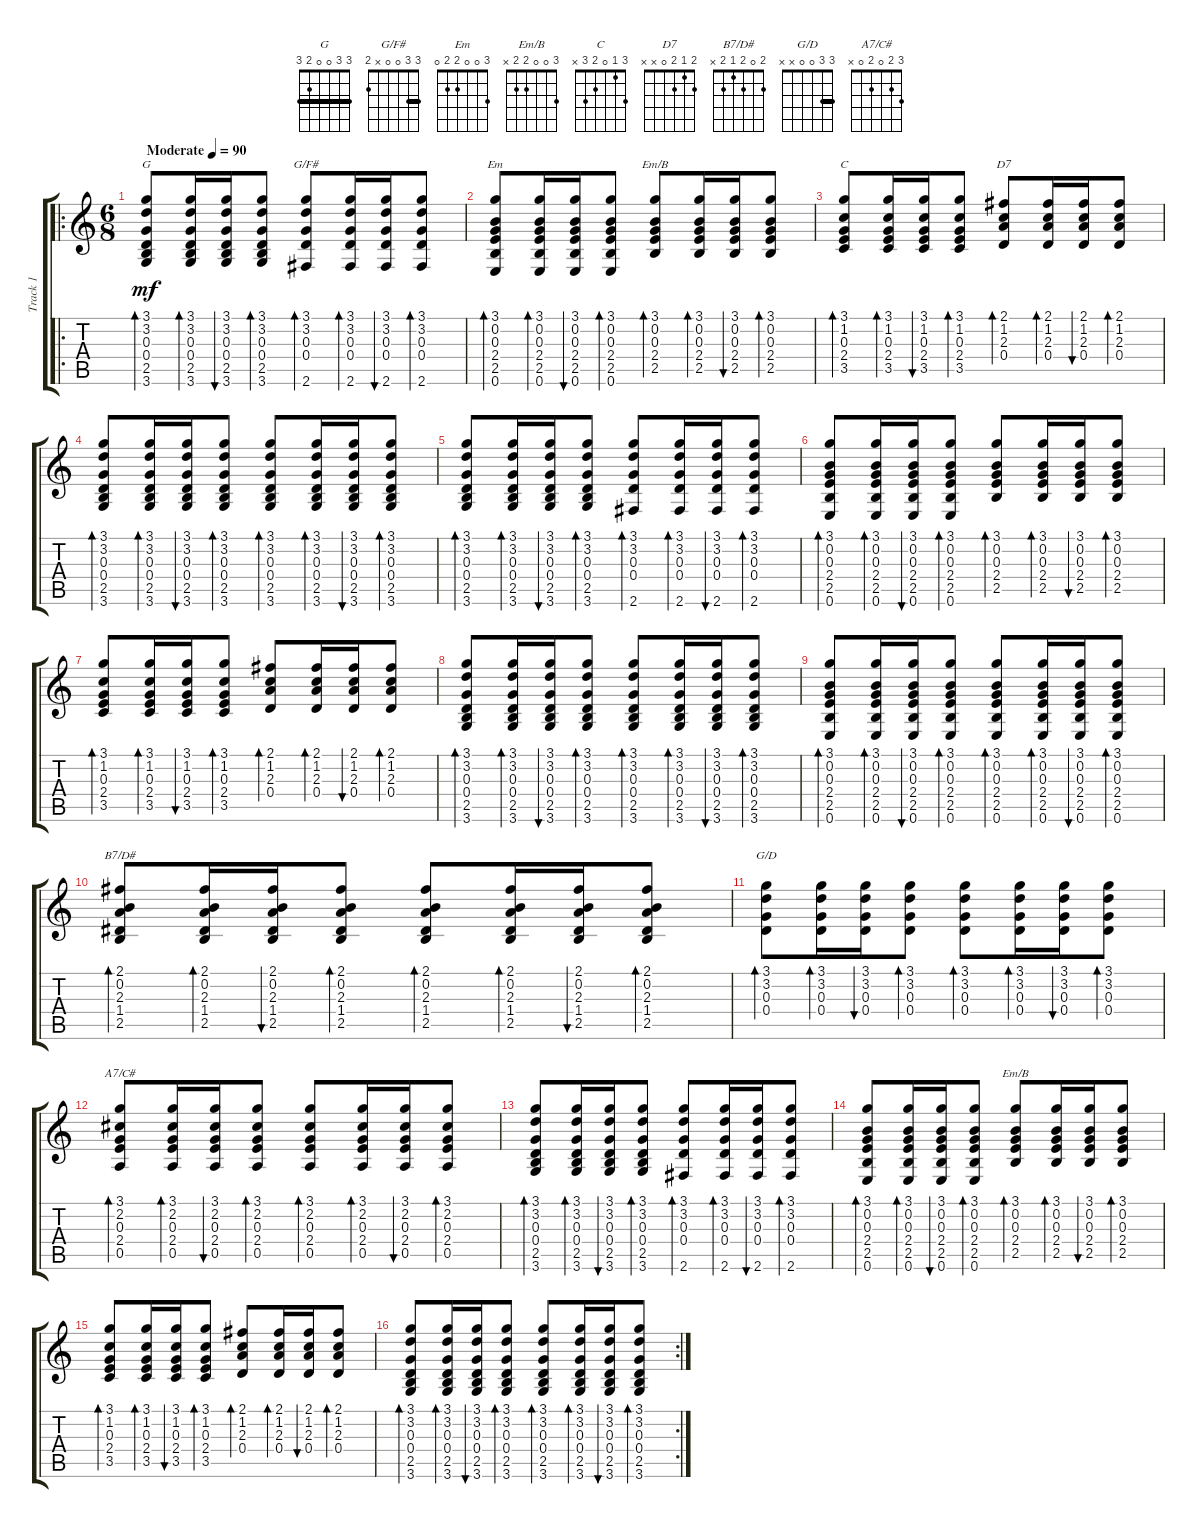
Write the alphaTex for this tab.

\track ("Track 1" "Track 1") {instrument acousticguitarsteel}
\staff {score tabs}
\tuning (E4 B3 G3 D3 A2 E2) {hide}
\chord ("G" 3 3 0 0 2 3) {barre 3}
\chord ("G/F#" 3 3 0 0 x 2) {barre 3}
\chord ("Em" 3 0 0 2 2 0)
\chord ("Em/B" 3 0 0 0 2 x)
\chord ("C" 3 1 0 2 3 x)
\chord ("D7" 2 1 2 0 x x)
\chord ("B7/D#" 2 0 2 1 2 x)
\chord ("G/D" 3 3 0 0 x x) {barre 3}
\chord ("A7/C#" 3 2 0 2 0 x)
\chord ("Em/B" 3 0 0 2 2 x)
\ro
\ts (6 8)
\tempo (90 "Moderate")
\clef g2
\ks c
(3.1 3.2 0.3 0.4 2.5 3.6).8{bd 60 ch "G" dy mf instrument acousticguitarsteel} (3.1 3.2 0.3 0.4 2.5 3.6).16{bd 60} (3.1 3.2 0.3 0.4 2.5 3.6).16{bu 60} (3.1 3.2 0.3 0.4 2.5 3.6).8{bd 60} (3.1 3.2 0.3 0.4 2.6).8{bd 60 ch "G/F#"} (3.1 3.2 0.3 0.4 2.6).16{bd 60} (3.1 3.2 0.3 0.4 2.6).16{bu 60} (3.1 3.2 0.3 0.4 2.6).8{bd 60} |
(3.1 0.2 0.3 2.4 2.5 0.6).8{bd 60 ch "Em"} (3.1 0.2 0.3 2.4 2.5 0.6).16{bd 60} (3.1 0.2 0.3 2.4 2.5 0.6).16{bu 60} (3.1 0.2 0.3 2.4 2.5 0.6).8{bd 60} (3.1 0.2 0.3 2.4 2.5).8{bd 60 ch "Em/B"} (3.1 0.2 0.3 2.4 2.5).16{bd 60} (3.1 0.2 0.3 2.4 2.5).16{bu 60} (3.1 0.2 0.3 2.4 2.5).8{bd 60} |
(3.1 1.2 0.3 2.4 3.5).8{bd 60 ch "C"} (3.1 1.2 0.3 2.4 3.5).16{bd 60} (3.1 1.2 0.3 2.4 3.5).16{bu 60} (3.1 1.2 0.3 2.4 3.5).8{bd 60} (2.1 1.2 2.3 0.4).8{bd 60 ch "D7"} (2.1 1.2 2.3 0.4).16{bd 60} (2.1 1.2 2.3 0.4).16{bu 60} (2.1 1.2 2.3 0.4).8{bd 60} |
(3.1 3.2 0.3 0.4 2.5 3.6).8{bd 60} (3.1 3.2 0.3 0.4 2.5 3.6).16{bd 60} (3.1 3.2 0.3 0.4 2.5 3.6).16{bu 60} (3.1 3.2 0.3 0.4 2.5 3.6).8{bd 60} (3.1 3.2 0.3 0.4 2.5 3.6).8{bd 60} (3.1 3.2 0.3 0.4 2.5 3.6).16{bd 60} (3.1 3.2 0.3 0.4 2.5 3.6).16{bu 60} (3.1 3.2 0.3 0.4 2.5 3.6).8{bd 60} |
(3.1 3.2 0.3 0.4 2.5 3.6).8{bd 60} (3.1 3.2 0.3 0.4 2.5 3.6).16{bd 60} (3.1 3.2 0.3 0.4 2.5 3.6).16{bu 60} (3.1 3.2 0.3 0.4 2.5 3.6).8{bd 60} (3.1 3.2 0.3 0.4 2.6).8{bd 60} (3.1 3.2 0.3 0.4 2.6).16{bd 60} (3.1 3.2 0.3 0.4 2.6).16{bu 60} (3.1 3.2 0.3 0.4 2.6).8{bd 60} |
(3.1 0.2 0.3 2.4 2.5 0.6).8{bd 60} (3.1 0.2 0.3 2.4 2.5 0.6).16{bd 60} (3.1 0.2 0.3 2.4 2.5 0.6).16{bu 60} (3.1 0.2 0.3 2.4 2.5 0.6).8{bd 60} (3.1 0.2 0.3 2.4 2.5).8{bd 60} (3.1 0.2 0.3 2.4 2.5).16{bd 60} (3.1 0.2 0.3 2.4 2.5).16{bu 60} (3.1 0.2 0.3 2.4 2.5).8{bd 60} |
(3.1 1.2 0.3 2.4 3.5).8{bd 60} (3.1 1.2 0.3 2.4 3.5).16{bd 60} (3.1 1.2 0.3 2.4 3.5).16{bu 60} (3.1 1.2 0.3 2.4 3.5).8{bd 60} (2.1 1.2 2.3 0.4).8{bd 60} (2.1 1.2 2.3 0.4).16{bd 60} (2.1 1.2 2.3 0.4).16{bu 60} (2.1 1.2 2.3 0.4).8{bd 60} |
(3.1 3.2 0.3 0.4 2.5 3.6).8{bd 60} (3.1 3.2 0.3 0.4 2.5 3.6).16{bd 60} (3.1 3.2 0.3 0.4 2.5 3.6).16{bu 60} (3.1 3.2 0.3 0.4 2.5 3.6).8{bd 60} (3.1 3.2 0.3 0.4 2.5 3.6).8{bd 60} (3.1 3.2 0.3 0.4 2.5 3.6).16{bd 60} (3.1 3.2 0.3 0.4 2.5 3.6).16{bu 60} (3.1 3.2 0.3 0.4 2.5 3.6).8{bd 60} |
(3.1 0.2 0.3 2.4 2.5 0.6).8{bd 60} (3.1 0.2 0.3 2.4 2.5 0.6).16{bd 60} (3.1 0.2 0.3 2.4 2.5 0.6).16{bu 60} (3.1 0.2 0.3 2.4 2.5 0.6).8{bd 60} (3.1 0.2 0.3 2.4 2.5 0.6).8{bd 60} (3.1 0.2 0.3 2.4 2.5 0.6).16{bd 60} (3.1 0.2 0.3 2.4 2.5 0.6).16{bu 60} (3.1 0.2 0.3 2.4 2.5 0.6).8{bd 60} |
(2.1 0.2 2.3 1.4 2.5).8{bd 60 ch "B7/D#"} (2.1 0.2 2.3 1.4 2.5).16{bd 60} (2.1 0.2 2.3 1.4 2.5).16{bu 60} (2.1 0.2 2.3 1.4 2.5).8{bd 60} (2.1 0.2 2.3 1.4 2.5).8{bd 60} (2.1 0.2 2.3 1.4 2.5).16{bd 60} (2.1 0.2 2.3 1.4 2.5).16{bu 60} (2.1 0.2 2.3 1.4 2.5).8{bd 60} |
(3.1 3.2 0.3 0.4).8{bd 60 ch "G/D"} (3.1 3.2 0.3 0.4).16{bd 60} (3.1 3.2 0.3 0.4).16{bu 60} (3.1 3.2 0.3 0.4).8{bd 60} (3.1 3.2 0.3 0.4).8{bd 60} (3.1 3.2 0.3 0.4).16{bd 60} (3.1 3.2 0.3 0.4).16{bu 60} (3.1 3.2 0.3 0.4).8{bd 60} |
(3.1 2.2 0.3 2.4 0.5).8{bd 60 ch "A7/C#"} (3.1 2.2 0.3 2.4 0.5).16{bd 60} (3.1 2.2 0.3 2.4 0.5).16{bu 60} (3.1 2.2 0.3 2.4 0.5).8{bd 60} (3.1 2.2 0.3 2.4 0.5).8{bd 60} (3.1 2.2 0.3 2.4 0.5).16{bd 60} (3.1 2.2 0.3 2.4 0.5).16{bu 60} (3.1 2.2 0.3 2.4 0.5).8{bd 60} |
(3.1 3.2 0.3 0.4 2.5 3.6).8{bd 60} (3.1 3.2 0.3 0.4 2.5 3.6).16{bd 60} (3.1 3.2 0.3 0.4 2.5 3.6).16{bu 60} (3.1 3.2 0.3 0.4 2.5 3.6).8{bd 60} (3.1 3.2 0.3 0.4 2.6).8{bd 60} (3.1 3.2 0.3 0.4 2.6).16{bd 60} (3.1 3.2 0.3 0.4 2.6).16{bu 60} (3.1 3.2 0.3 0.4 2.6).8{bd 60} |
(3.1 0.2 0.3 2.4 2.5 0.6).8{bd 60} (3.1 0.2 0.3 2.4 2.5 0.6).16{bd 60} (3.1 0.2 0.3 2.4 2.5 0.6).16{bu 60} (3.1 0.2 0.3 2.4 2.5 0.6).8{bd 60} (3.1 0.2 0.3 2.4 2.5).8{bd 60 ch "Em/B"} (3.1 0.2 0.3 2.4 2.5).16{bd 60} (3.1 0.2 0.3 2.4 2.5).16{bu 60} (3.1 0.2 0.3 2.4 2.5).8{bd 60} |
(3.1 1.2 0.3 2.4 3.5).8{bd 60} (3.1 1.2 0.3 2.4 3.5).16{bd 60} (3.1 1.2 0.3 2.4 3.5).16{bu 60} (3.1 1.2 0.3 2.4 3.5).8{bd 60} (2.1 1.2 2.3 0.4).8{bd 60} (2.1 1.2 2.3 0.4).16{bd 60} (2.1 1.2 2.3 0.4).16{bu 60} (2.1 1.2 2.3 0.4).8{bd 60} |
\rc 2
(3.1 3.2 0.3 0.4 2.5 3.6).8{bd 60} (3.1 3.2 0.3 0.4 2.5 3.6).16{bd 60} (3.1 3.2 0.3 0.4 2.5 3.6).16{bu 60} (3.1 3.2 0.3 0.4 2.5 3.6).8{bd 60} (3.1 3.2 0.3 0.4 2.5 3.6).8{bd 60} (3.1 3.2 0.3 0.4 2.5 3.6).16{bd 60} (3.1 3.2 0.3 0.4 2.5 3.6).16{bu 60} (3.1 3.2 0.3 0.4 2.5 3.6).8{bd 60}
